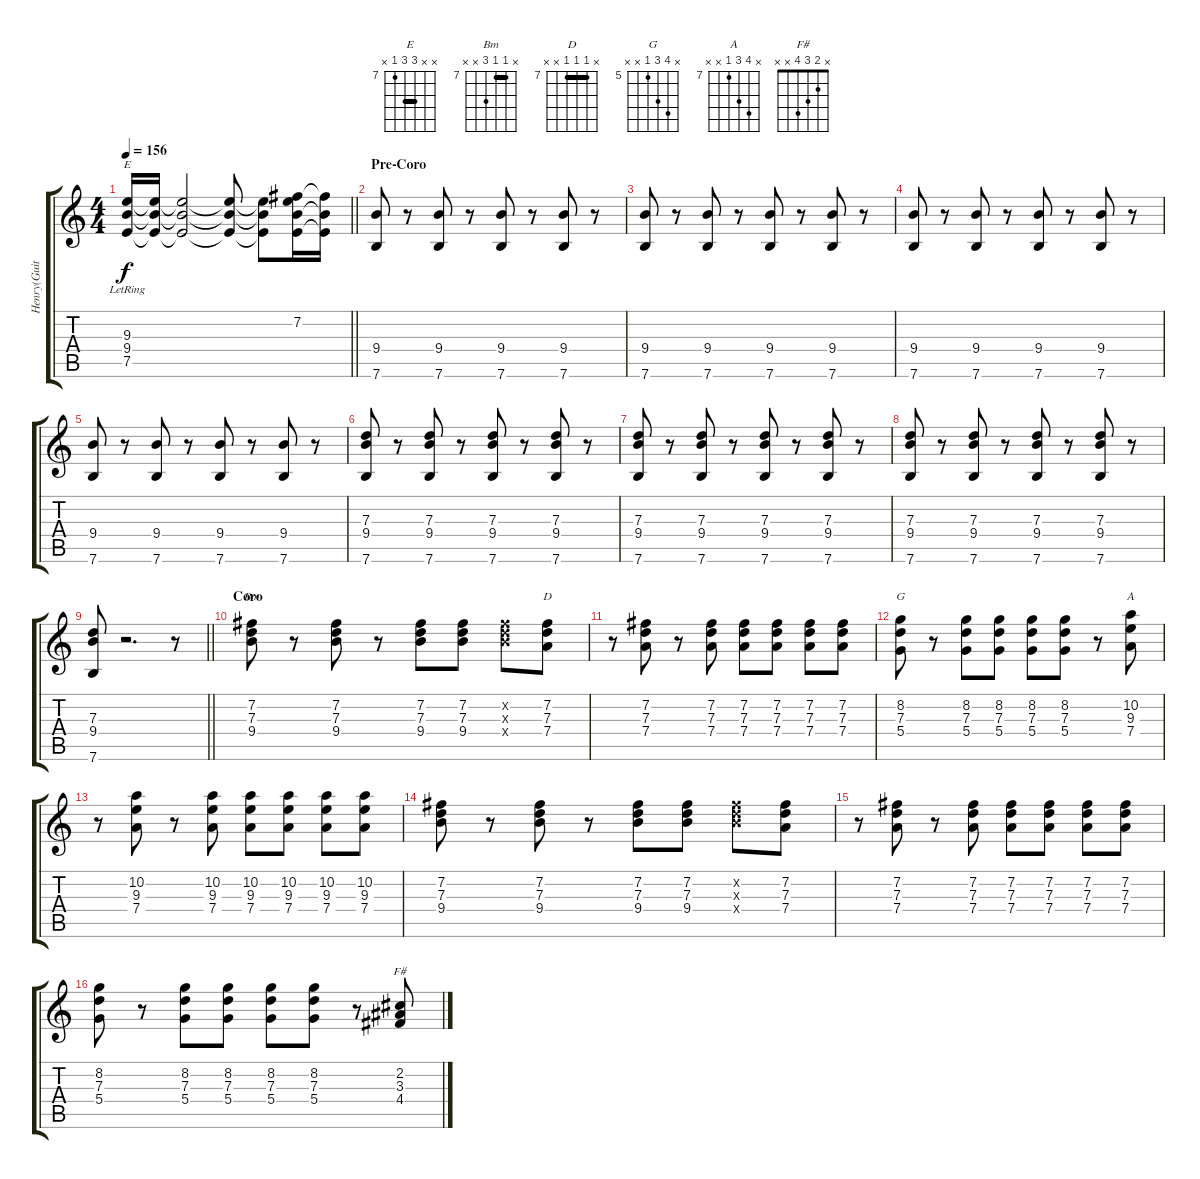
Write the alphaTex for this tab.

\track ("Henry(Guitarra)" "Henry(Guit") {instrument overdrivenguitar}
\staff {score tabs}
\tuning (E4 B3 G3 D3 A2 E2) {hide}
\chord ("E" x x 9 9 7 x) {firstfret 7 barre 9}
\chord ("Bm" x 7 7 9 x x) {firstfret 7 barre 7}
\chord ("D" x 7 7 7 x x) {firstfret 7 barre 7}
\chord ("G" x 8 7 5 x x) {firstfret 5}
\chord ("A" x 10 9 7 x x) {firstfret 7}
\chord ("F#" x 2 3 4 x x)
\ts (4 4)
\tempo 156
\clef g2
\barLineRight lightlight
\ks c
(9.3 9.4{lr} 7.5{lr}).16{ch "E" dy f} (9.3{t} 9.4{t} 7.5{t}).16 (9.3{t} 9.4{t} 7.5{t}).2 (9.3{t} 9.4{t} 7.5{t}).8 (9.3{t} 9.4{t} 7.5{t}).8 (7.2{t} 9.3{t} 9.4{t} 7.5{t}).16 (7.2{t} 9.4{t} 7.5{t}).16 |
\section ("" "Pre-Coro")
(9.4 7.6).8 r.8 (9.4 7.6).8 r.8 (9.4 7.6).8 r.8 (9.4 7.6).8 r.8 |
(9.4 7.6).8 r.8 (9.4 7.6).8 r.8 (9.4 7.6).8 r.8 (9.4 7.6).8 r.8 |
(9.4 7.6).8 r.8 (9.4 7.6).8 r.8 (9.4 7.6).8 r.8 (9.4 7.6).8 r.8 |
(9.4 7.6).8 r.8 (9.4 7.6).8 r.8 (9.4 7.6).8 r.8 (9.4 7.6).8 r.8 |
(7.3 9.4 7.6).8 r.8 (7.3 9.4 7.6).8 r.8 (7.3 9.4 7.6).8 r.8 (7.3 9.4 7.6).8 r.8 |
(7.3 9.4 7.6).8 r.8 (7.3 9.4 7.6).8 r.8 (7.3 9.4 7.6).8 r.8 (7.3 9.4 7.6).8 r.8 |
(7.3 9.4 7.6).8 r.8 (7.3 9.4 7.6).8 r.8 (7.3 9.4 7.6).8 r.8 (7.3 9.4 7.6).8 r.8 |
\barLineRight lightlight
(7.3 9.4 7.6).8 r.2{d} r.8 |
\section ("" "Coro")
(7.2 7.3 9.4).8{ch "Bm"} r.8 (7.2 7.3 9.4).8 r.8 (7.2 7.3 9.4).8 (7.2 7.3 9.4).8 (7.2{x} 7.3{x} 9.4{x}).8 (7.2 7.3 7.4).8{ch "D"} |
r.8 (7.2 7.3 7.4).8 r.8 (7.2 7.3 7.4).8 (7.2 7.3 7.4).8 (7.2 7.3 7.4).8 (7.2 7.3 7.4).8 (7.2 7.3 7.4).8 |
(8.2 7.3 5.4).8{ch "G"} r.8 (8.2 7.3 5.4).8 (8.2 7.3 5.4).8 (8.2 7.3 5.4).8 (8.2 7.3 5.4).8 r.8 (10.2 9.3 7.4).8{ch "A"} |
r.8 (10.2 9.3 7.4).8 r.8 (10.2 9.3 7.4).8 (10.2 9.3 7.4).8 (10.2 9.3 7.4).8 (10.2 9.3 7.4).8 (10.2 9.3 7.4).8 |
(7.2 7.3 9.4).8 r.8 (7.2 7.3 9.4).8 r.8 (7.2 7.3 9.4).8 (7.2 7.3 9.4).8 (7.2{x} 7.3{x} 9.4{x}).8 (7.2 7.3 7.4).8 |
r.8 (7.2 7.3 7.4).8 r.8 (7.2 7.3 7.4).8 (7.2 7.3 7.4).8 (7.2 7.3 7.4).8 (7.2 7.3 7.4).8 (7.2 7.3 7.4).8 |
(8.2 7.3 5.4).8 r.8 (8.2 7.3 5.4).8 (8.2 7.3 5.4).8 (8.2 7.3 5.4).8 (8.2 7.3 5.4).8 r.8 (2.2 3.3 4.4).8{ch "F#"}
